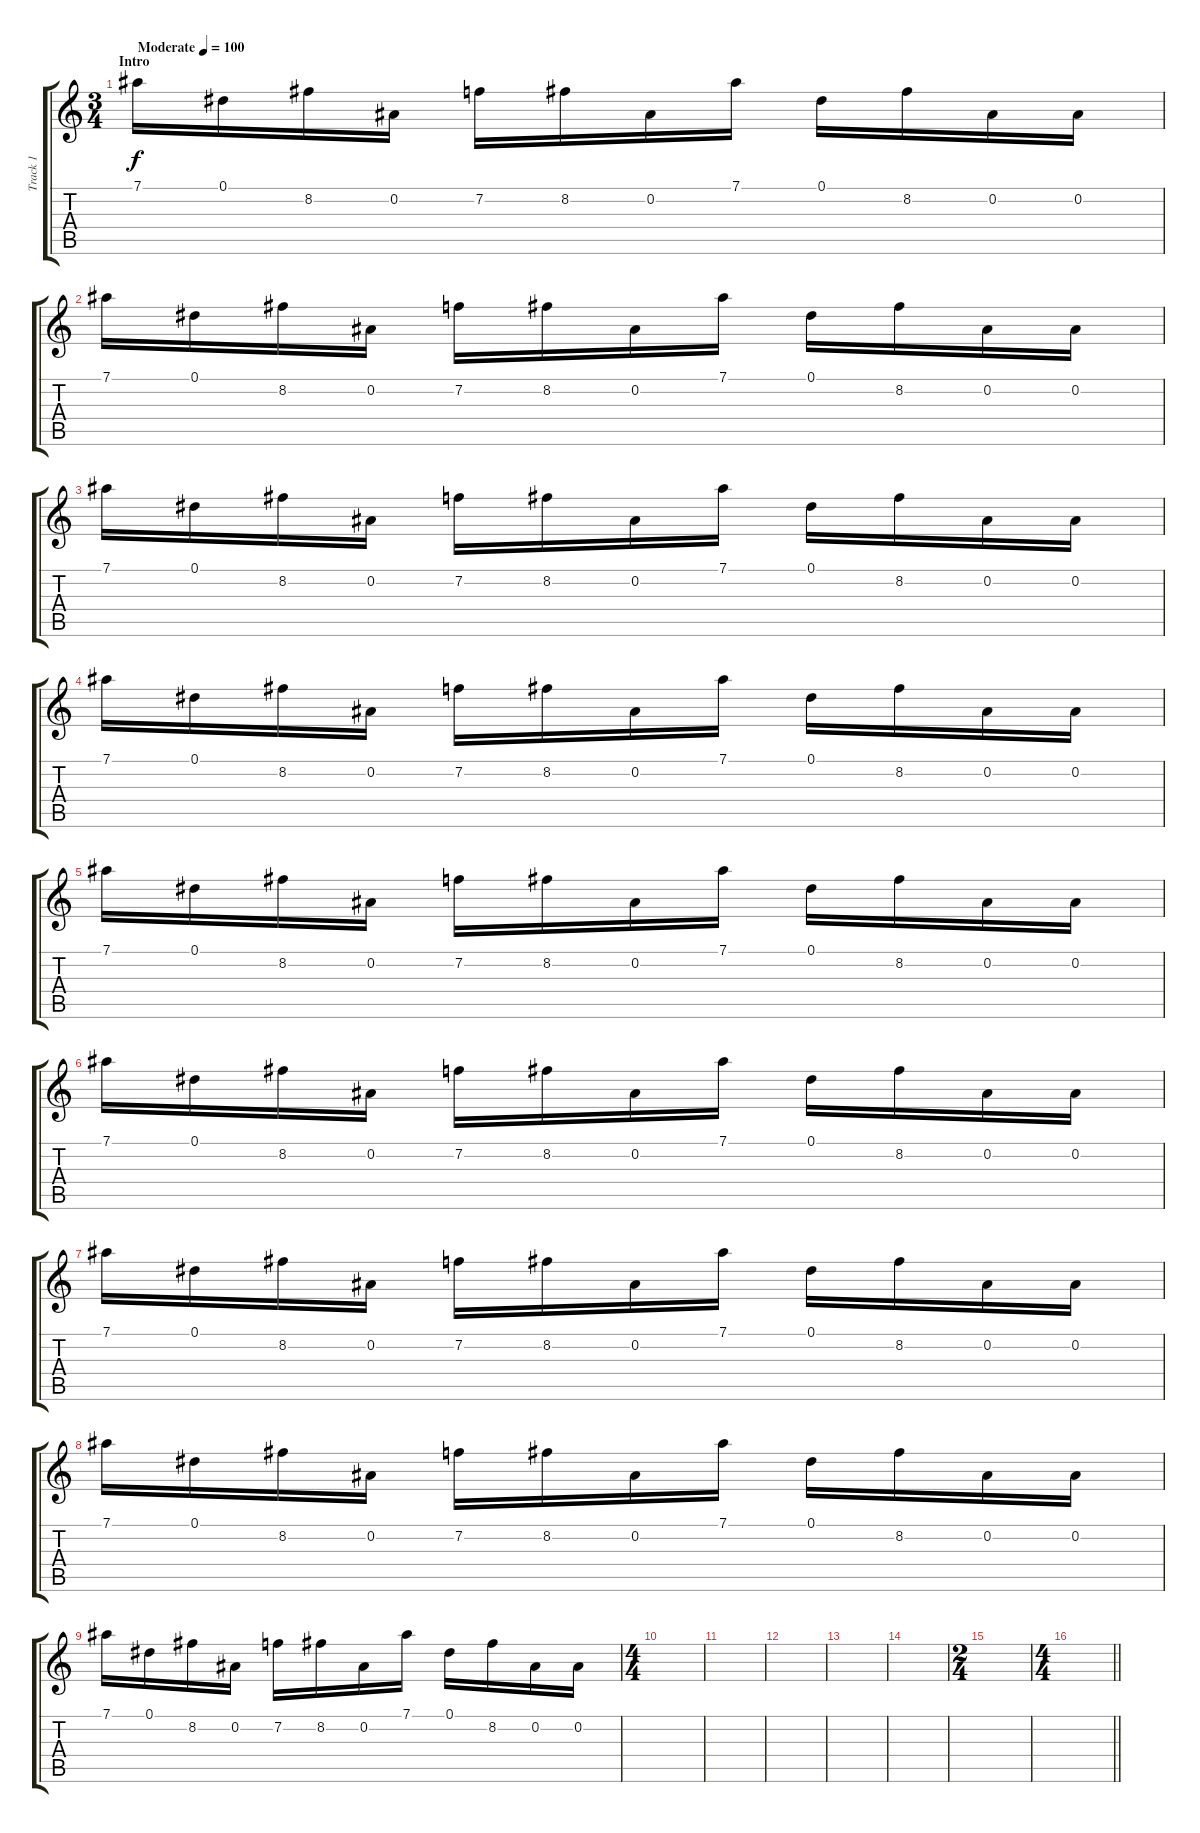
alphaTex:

\track ("Track 1" "Track 1") {instrument overdrivenguitar}
\staff {score tabs}
\tuning (Eb4 Bb3 Gb3 Db3 Ab2 Db2) {hide}
\ts (3 4)
\section ("" "Intro")
\tempo (100 "Moderate")
\clef g2
\ks c
7.1.16{dy f instrument overdrivenguitar} 0.1.16 8.2.16 0.2.16 7.2.16 8.2.16 0.2.16 7.1.16 0.1.16 8.2.16 0.2.16 0.2.16 |
7.1.16 0.1.16 8.2.16 0.2.16 7.2.16 8.2.16 0.2.16 7.1.16 0.1.16 8.2.16 0.2.16 0.2.16 |
7.1.16 0.1.16 8.2.16 0.2.16 7.2.16 8.2.16 0.2.16 7.1.16 0.1.16 8.2.16 0.2.16 0.2.16 |
7.1.16 0.1.16 8.2.16 0.2.16 7.2.16 8.2.16 0.2.16 7.1.16 0.1.16 8.2.16 0.2.16 0.2.16 |
7.1.16 0.1.16 8.2.16 0.2.16 7.2.16 8.2.16 0.2.16 7.1.16 0.1.16 8.2.16 0.2.16 0.2.16 |
7.1.16 0.1.16 8.2.16 0.2.16 7.2.16 8.2.16 0.2.16 7.1.16 0.1.16 8.2.16 0.2.16 0.2.16 |
7.1.16 0.1.16 8.2.16 0.2.16 7.2.16 8.2.16 0.2.16 7.1.16 0.1.16 8.2.16 0.2.16 0.2.16 |
7.1.16 0.1.16 8.2.16 0.2.16 7.2.16 8.2.16 0.2.16 7.1.16 0.1.16 8.2.16 0.2.16 0.2.16 |
7.1.16 0.1.16 8.2.16 0.2.16 7.2.16 8.2.16 0.2.16 7.1.16 0.1.16 8.2.16 0.2.16 0.2.16 |
\ts (4 4)
|
|
|
|
|
\ts (2 4)
|
\ts (4 4)
\barLineRight lightlight
